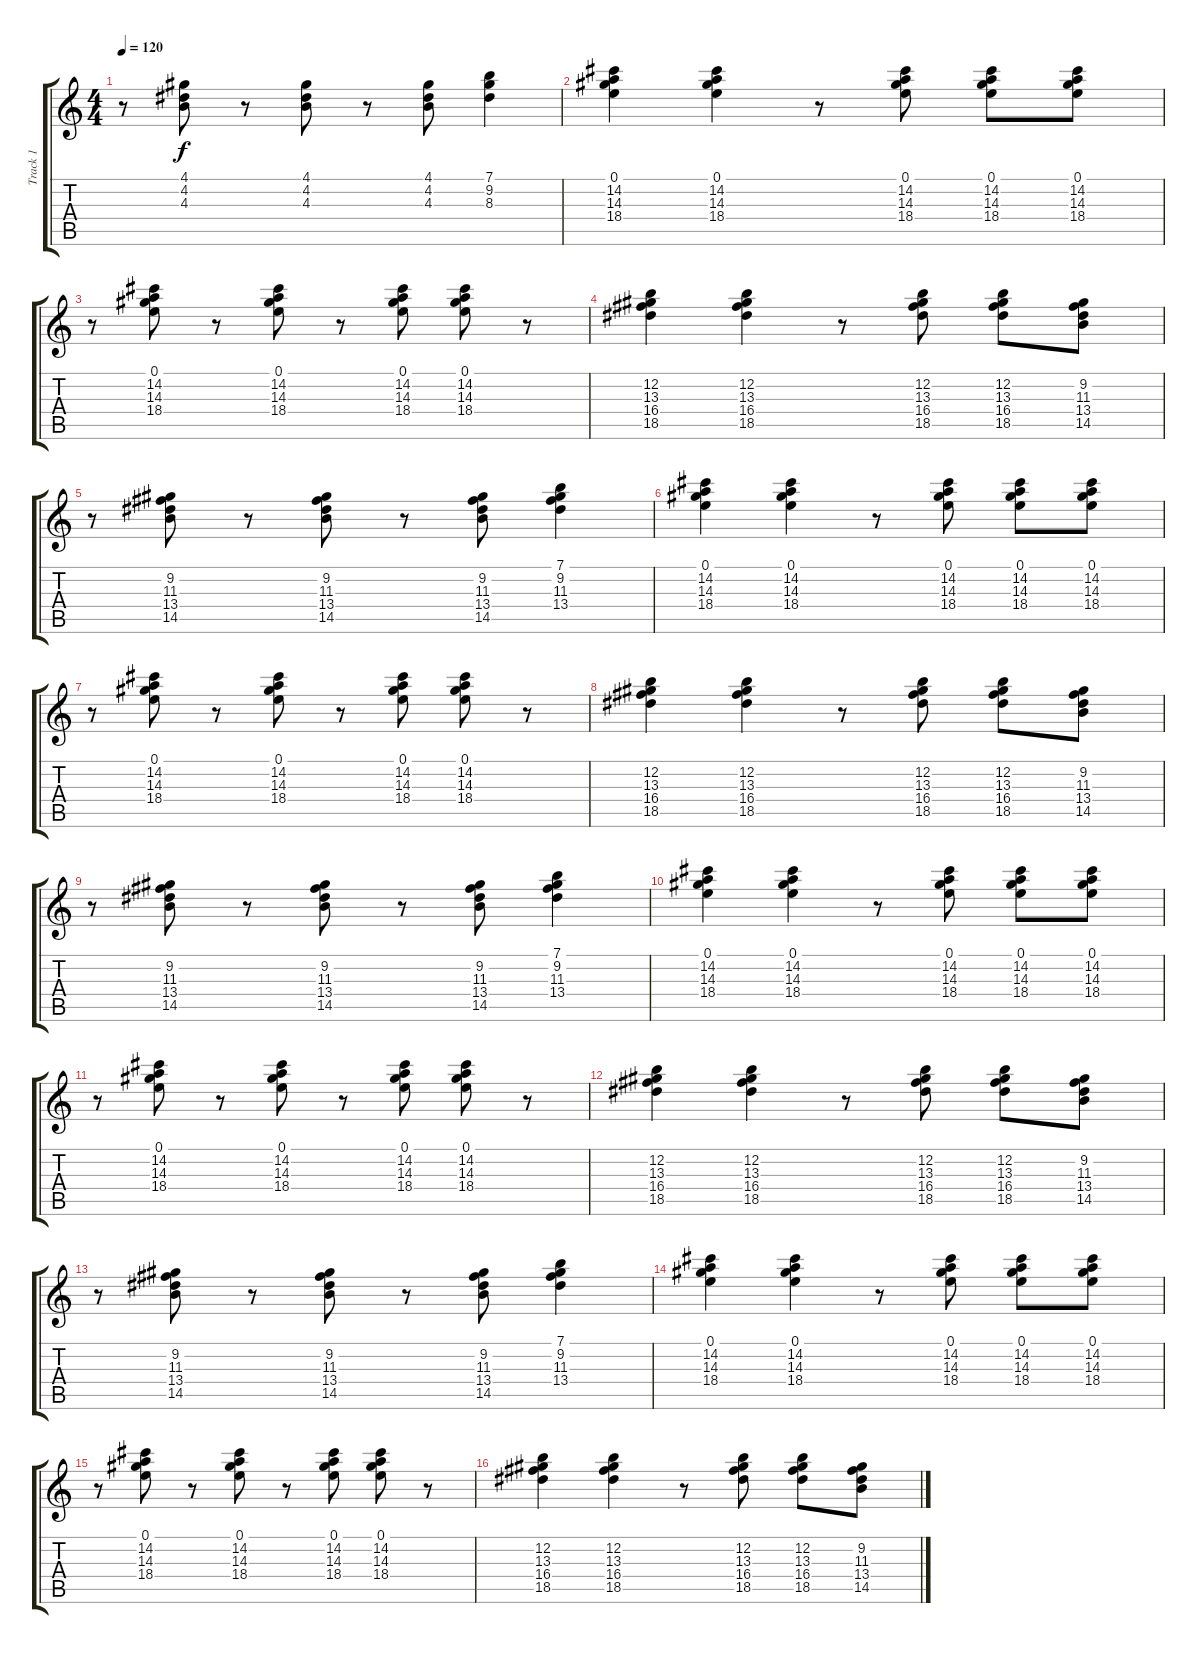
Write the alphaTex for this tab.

\track ("Track 1" "Track 1") {instrument acousticguitarnylon}
\staff {score tabs}
\tuning (E4 B3 G3 D3 A2 E2) {hide}
\ts (4 4)
\tempo 120
\clef g2
\ks c
r.8{dy f} (4.1 4.2 4.3).8 r.8 (4.1 4.2 4.3).8 r.8 (4.1 4.2 4.3).8 (7.1 9.2 8.3).4 |
(0.1 14.2 14.3 18.4).4 (0.1 14.2 14.3 18.4).4 r.8 (0.1 14.2 14.3 18.4).8 (0.1 14.2 14.3 18.4).8 (0.1 14.2 14.3 18.4).8 |
r.8 (0.1 14.2 14.3 18.4).8 r.8 (0.1 14.2 14.3 18.4).8 r.8 (0.1 14.2 14.3 18.4).8 (0.1 14.2 14.3 18.4).8 r.8 |
(12.2 13.3 16.4 18.5).4 (12.2 13.3 16.4 18.5).4 r.8 (12.2 13.3 16.4 18.5).8 (12.2 13.3 16.4 18.5).8 (9.2 11.3 13.4 14.5).8 |
r.8 (9.2 11.3 13.4 14.5).8 r.8 (9.2 11.3 13.4 14.5).8 r.8 (9.2 11.3 13.4 14.5).8 (7.1 9.2 11.3 13.4).4 |
(0.1 14.2 14.3 18.4).4 (0.1 14.2 14.3 18.4).4 r.8 (0.1 14.2 14.3 18.4).8 (0.1 14.2 14.3 18.4).8 (0.1 14.2 14.3 18.4).8 |
r.8 (0.1 14.2 14.3 18.4).8 r.8 (0.1 14.2 14.3 18.4).8 r.8 (0.1 14.2 14.3 18.4).8 (0.1 14.2 14.3 18.4).8 r.8 |
(12.2 13.3 16.4 18.5).4 (12.2 13.3 16.4 18.5).4 r.8 (12.2 13.3 16.4 18.5).8 (12.2 13.3 16.4 18.5).8 (9.2 11.3 13.4 14.5).8 |
r.8 (9.2 11.3 13.4 14.5).8 r.8 (9.2 11.3 13.4 14.5).8 r.8 (9.2 11.3 13.4 14.5).8 (7.1 9.2 11.3 13.4).4 |
(0.1 14.2 14.3 18.4).4 (0.1 14.2 14.3 18.4).4 r.8 (0.1 14.2 14.3 18.4).8 (0.1 14.2 14.3 18.4).8 (0.1 14.2 14.3 18.4).8 |
r.8 (0.1 14.2 14.3 18.4).8 r.8 (0.1 14.2 14.3 18.4).8 r.8 (0.1 14.2 14.3 18.4).8 (0.1 14.2 14.3 18.4).8 r.8 |
(12.2 13.3 16.4 18.5).4 (12.2 13.3 16.4 18.5).4 r.8 (12.2 13.3 16.4 18.5).8 (12.2 13.3 16.4 18.5).8 (9.2 11.3 13.4 14.5).8 |
r.8 (9.2 11.3 13.4 14.5).8 r.8 (9.2 11.3 13.4 14.5).8 r.8 (9.2 11.3 13.4 14.5).8 (7.1 9.2 11.3 13.4).4 |
(0.1 14.2 14.3 18.4).4 (0.1 14.2 14.3 18.4).4 r.8 (0.1 14.2 14.3 18.4).8 (0.1 14.2 14.3 18.4).8 (0.1 14.2 14.3 18.4).8 |
r.8 (0.1 14.2 14.3 18.4).8 r.8 (0.1 14.2 14.3 18.4).8 r.8 (0.1 14.2 14.3 18.4).8 (0.1 14.2 14.3 18.4).8 r.8 |
(12.2 13.3 16.4 18.5).4 (12.2 13.3 16.4 18.5).4 r.8 (12.2 13.3 16.4 18.5).8 (12.2 13.3 16.4 18.5).8 (9.2 11.3 13.4 14.5).8
